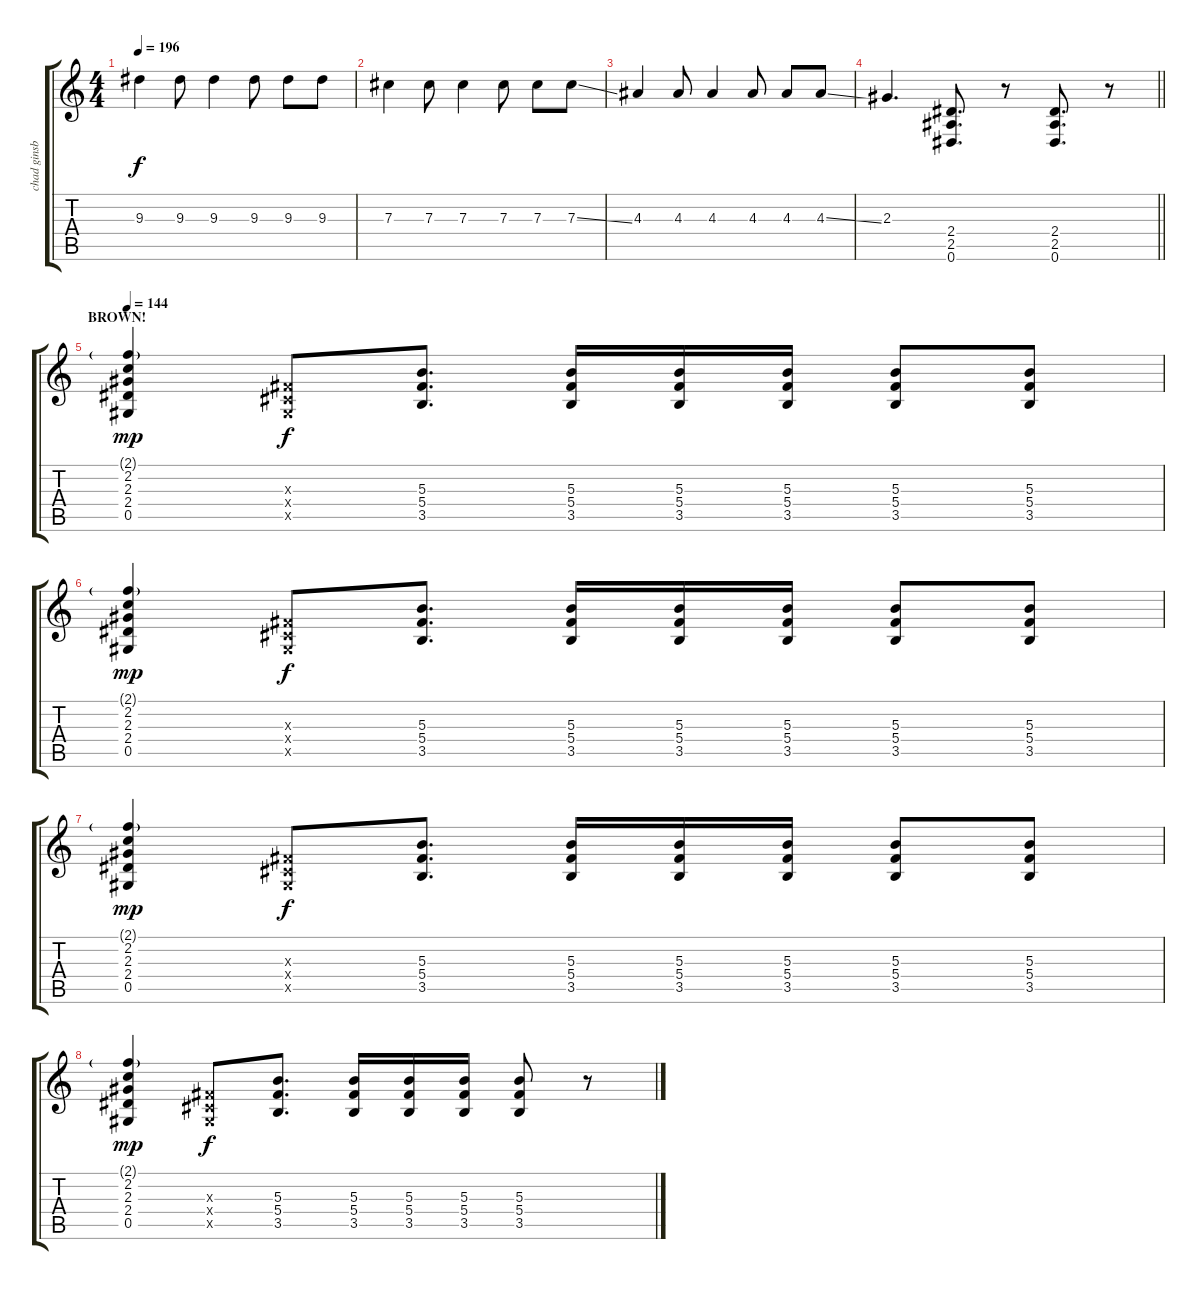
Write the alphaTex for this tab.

\track ("chad ginsburg 2" "chad ginsb") {instrument distortionguitar}
\staff {score tabs}
\tuning (Eb4 Bb3 Gb3 Db3 Ab2 Eb2) {hide}
\ts (4 4)
\tempo 196
\clef g2
\ks c
9.3.4{dy f} 9.3.8 9.3.4 9.3.8 9.3.8 9.3.8 |
7.3.4 7.3.8 7.3.4 7.3.8 7.3.8 7.3{ss}.8 |
4.3.4 4.3.8 4.3.4 4.3.8 4.3.8 4.3{ss}.8 |
\barLineRight lightlight
2.3.4{d} (2.4 2.5 0.6).8{d} r.8 (2.4 2.5 0.6).8{d} r.8 |
\section ("" "BROWN!")
\tempo 144
(2.1{g} 2.2 2.3 2.4 0.5).4{dy mp} (0.3{x} 0.4{x} 0.5{x}).8{dy f} (5.3 5.4 3.5).8{d} (5.3 5.4 3.5).16 (5.3 5.4 3.5).16 (5.3 5.4 3.5).16 (5.3 5.4 3.5).8 (5.3 5.4 3.5).8 |
(2.1{g} 2.2 2.3 2.4 0.5).4{dy mp} (0.3{x} 0.4{x} 0.5{x}).8{dy f} (5.3 5.4 3.5).8{d} (5.3 5.4 3.5).16 (5.3 5.4 3.5).16 (5.3 5.4 3.5).16 (5.3 5.4 3.5).8 (5.3 5.4 3.5).8 |
(2.1{g} 2.2 2.3 2.4 0.5).4{dy mp} (0.3{x} 0.4{x} 0.5{x}).8{dy f} (5.3 5.4 3.5).8{d} (5.3 5.4 3.5).16 (5.3 5.4 3.5).16 (5.3 5.4 3.5).16 (5.3 5.4 3.5).8 (5.3 5.4 3.5).8 |
(2.1{g} 2.2 2.3 2.4 0.5).4{dy mp} (0.3{x} 0.4{x} 0.5{x}).8{dy f} (5.3 5.4 3.5).8{d} (5.3 5.4 3.5).16 (5.3 5.4 3.5).16 (5.3 5.4 3.5).16 (5.3 5.4 3.5).8 r.8
